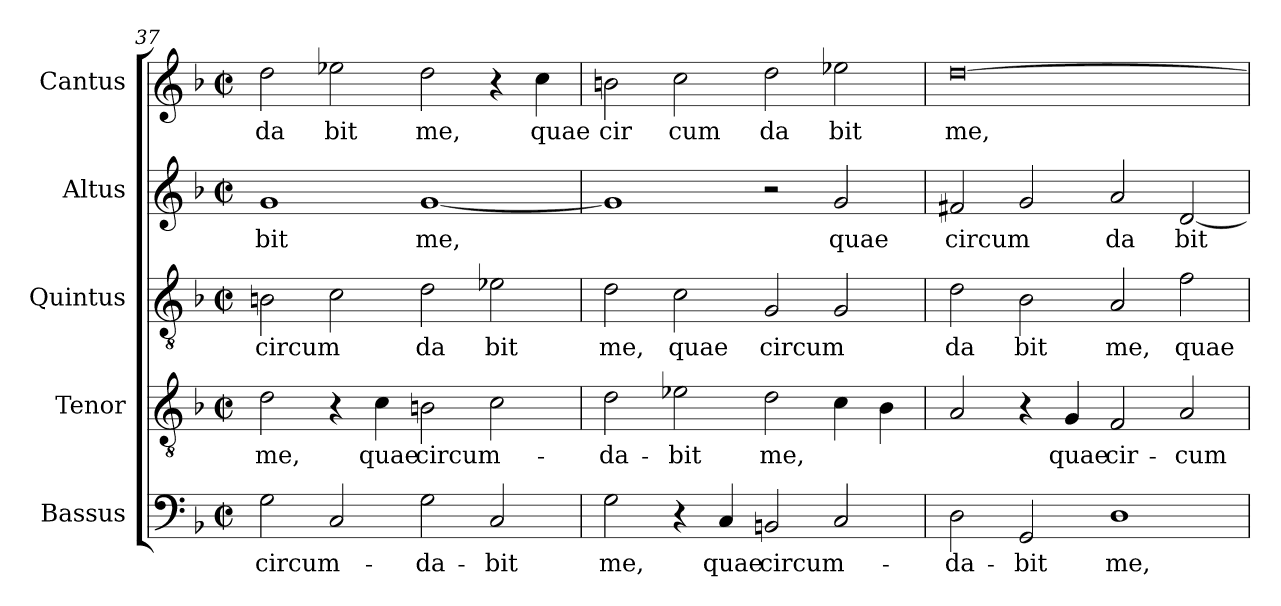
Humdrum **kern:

**kern	**text	**kern	**text	**kern	**text	**kern	**text	**kern	**text
*part5	*part5	*part4	*part4	*part3	*part3	*part2	*part2	*part1	*part1
*staff5	*staff5	*staff4	*staff4	*staff3	*staff3	*staff2	*staff2	*staff1	*staff1
*I"Bassus	*	*I"Tenor	*	*I"Quintus	*	*I"Altus	*	*I"Cantus	*
!!LO:LB:g=z
*clefF4	*	*clefGv2	*	*clefGv2	*	*clefG2	*	*clefG2	*
*k[b-]	*	*k[b-]	*	*k[b-]	*	*k[b-]	*	*k[b-]	*
*F:	*	*F:	*	*F:	*	*F:	*	*F:	*
*M2/2	*	*M2/2	*	*M2/2	*	*M2/2	*	*M2/2	*
*met(c|)	*	*met(c|)	*	*met(c|)	*	*met(c|)	*	*met(c|)	*
=37	=37	=37	=37	=37	=37	=37	=37	=37	=37
!	!LO:LY:b	!	!LO:LY:b:cj	!	!LO:LY:b	!	!LO:LY:b:cj	!	!LO:LY:b:cj
2G\	circum-	2d\	me,	2Bn\	circum	1g	bit	2dd\	da
!	!	!	!	!	!	!	!	!	!LO:LY:b:cj
2C/	.	4r	.	2c\	.	.	.	2ee-X\	bit
!	!	!	!LO:LY:b:cj	!	!	!	!	!	!
.	.	4c\	quae	.	.	.	.	.	.
!	!LO:LY:b:cj	!	!LO:LY:b	!	!LO:LY:b:cj	!	!LO:LY:b:cj	!	!LO:LY:b:cj
2G\	-da-	2Bn\	circum-	2d\	da	[<1g	me,	2dd\	me,
!	!LO:LY:b:cj	!	!	!	!LO:LY:b:cj	!	!	!	!
2C/	-bit	2c\	.	2e-X\	bit	.	.	4r	.
!	!	!	!	!	!	!	!	!	!LO:LY:b:cj
.	.	.	.	.	.	.	.	4cc\	quae
=38	=38	=38	=38	=38	=38	=38	=38	=38	=38
!	!LO:LY:b:cj	!	!LO:LY:b:cj	!	!LO:LY:b:cj	!	!	!	!LO:LY:b:cj
2G\	me,	2d\	-da-	2d\	me,	1g]	.	2bn\	cir
!	!	!	!LO:LY:b:cj	!	!LO:LY:b:cj	!	!	!	!LO:LY:b:cj
4r	.	2e-X\	-bit	2c\	quae	.	.	2cc\	cum
!	!LO:LY:b:cj	!	!	!	!	!	!	!	!
4C/	quae	.	.	.	.	.	.	.	.
!	!LO:LY:b	!	!LO:LY:b	!	!LO:LY:b	!	!	!	!LO:LY:b:cj
2BBn/	circum-	2d\	me,	2G/	circum	2r	.	2dd\	da
!	!	!	!	!	!	!	!LO:LY:b:cj	!	!LO:LY:b:cj
2C/	.	4c\	.	2G/	.	2g/	quae	2ee-X\	bit
.	.	4B-\	.	.	.	.	.	.	.
=39	=39	=39	=39	=39	=39	=39	=39	=39	=39
!	!LO:LY:b:cj	!	!	!	!LO:LY:b:cj	!	!LO:LY:b	!	!LO:LY:b:cj
2D\	-da-	2A/	.	2d\	da	2f#X/	circum	[>0dd	me,
!	!LO:LY:b:cj	!	!	!	!LO:LY:b:cj	!	!	!	!
2GG/	-bit	4r	.	2B-\	bit	2g/	.	.	.
!	!	!	!LO:LY:b:cj	!	!	!	!	!	!
.	.	4G/	quae	.	.	.	.	.	.
!	!LO:LY:b:cj	!	!LO:LY:b:cj	!	!LO:LY:b:cj	!	!LO:LY:b:cj	!	!
1D	me,	2F/	cir-	2A/	me,	2a/	da	.	.
!	!	!	!LO:LY:b:cj	!	!LO:LY:b:cj	!	!LO:LY:b	!	!
.	.	2A/	-cum-	2f\	quae	[<2d/	bit	.	.
=	=	=	=	=	=	=	=	=	=
*-	*-	*-	*-	*-	*-	*-	*-	*-	*-
